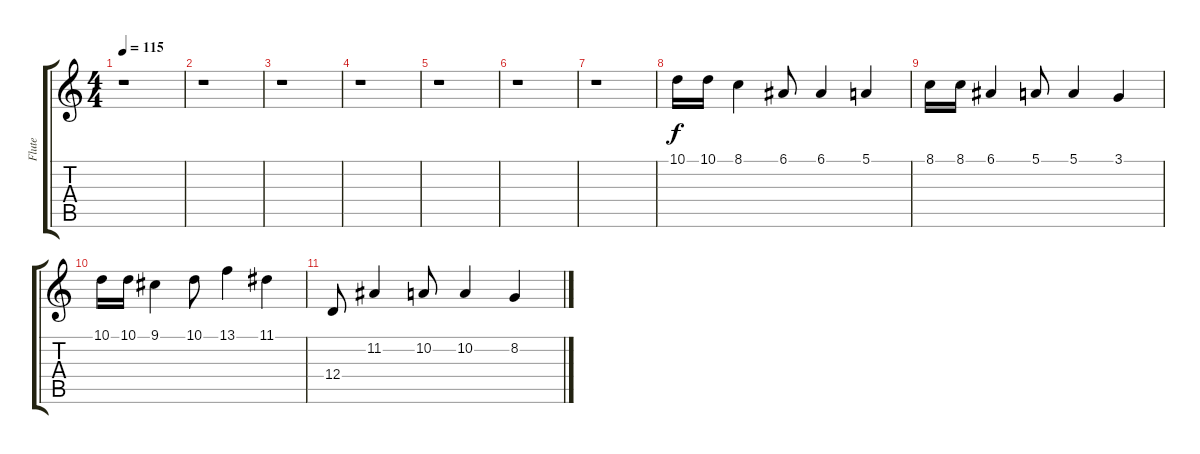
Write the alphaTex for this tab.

\track ("Flute" "Flute") {instrument flute}
\staff {score tabs}
\tuning (E4 B3 G3 D3 A2 E2) {hide}
\ts (4 4)
\tempo 115
\clef g2
\ks c
r.1{dy f} |
r.1 |
r.1 |
r.1 |
r.1 |
r.1 |
r.1 |
10.1.16 10.1.16 8.1.4 6.1.8 6.1.4 5.1.4 |
8.1.16 8.1.16 6.1.4 5.1.8 5.1.4 3.1.4 |
10.1.16 10.1.16 9.1.4 10.1.8 13.1.4 11.1.4 |
12.4.8 11.2.4 10.2.8 10.2.4 8.2.4
